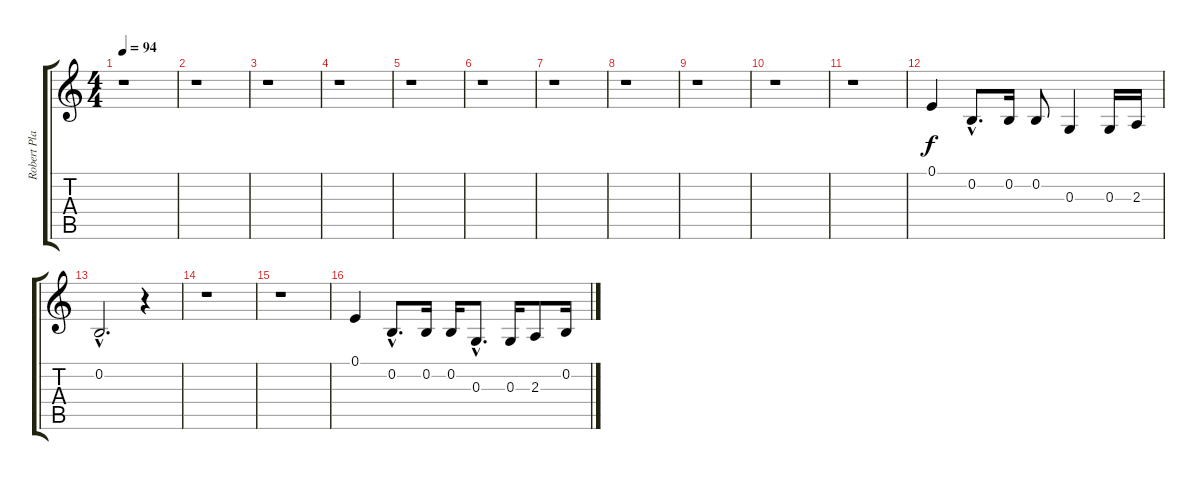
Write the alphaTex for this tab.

\track ("Robert Plant Voice" "Robert Pla") {instrument oboe}
\staff {score tabs}
\tuning (E4 B3 G3 D3 A2 E2) {hide}
\ts (4 4)
\tempo 94
\clef g2
\ks c
r.1{dy f} |
r.1 |
r.1 |
r.1 |
r.1 |
r.1 |
r.1 |
r.1 |
r.1 |
r.1 |
r.1 |
0.1.4 0.2{hac}.8{d} 0.2.16 0.2.8 0.3.4 0.3.16 2.3.16 |
0.2{hac}.2{d} r.4 |
r.1 |
r.1 |
0.1.4 0.2{hac}.8{d} 0.2.16 0.2.16 0.3{hac}.8{d} 0.3.16 2.3.8 0.2.16
